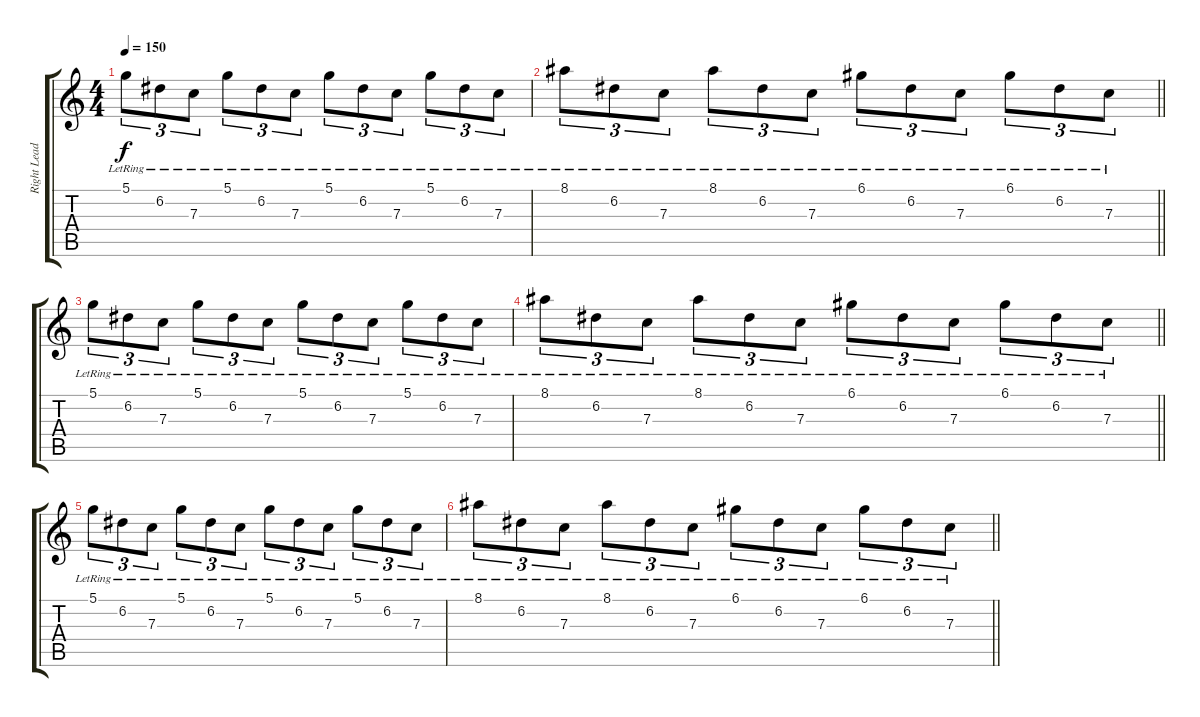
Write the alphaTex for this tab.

\track ("Right Lead" "Right Lead") {instrument distortionguitar}
\staff {score tabs}
\tuning (D4 A3 F3 C3 G2 C2) {hide}
\ts (4 4)
\tempo 150
\clef g2
\ks c
5.1{lr}.8{tu (3 2) dy f} 6.2{lr}.8{tu (3 2)} 7.3{lr}.8{tu (3 2)} 5.1{lr}.8{tu (3 2)} 6.2{lr}.8{tu (3 2)} 7.3{lr}.8{tu (3 2)} 5.1{lr}.8{tu (3 2)} 6.2{lr}.8{tu (3 2)} 7.3{lr}.8{tu (3 2)} 5.1{lr}.8{tu (3 2)} 6.2{lr}.8{tu (3 2)} 7.3{lr}.8{tu (3 2)} |
\barLineRight lightlight
8.1{lr}.8{tu (3 2)} 6.2{lr}.8{tu (3 2)} 7.3{lr}.8{tu (3 2)} 8.1{lr}.8{tu (3 2)} 6.2{lr}.8{tu (3 2)} 7.3{lr}.8{tu (3 2)} 6.1{lr}.8{tu (3 2)} 6.2{lr}.8{tu (3 2)} 7.3{lr}.8{tu (3 2)} 6.1{lr}.8{tu (3 2)} 6.2{lr}.8{tu (3 2)} 7.3{lr}.8{tu (3 2)} |
5.1{lr}.8{tu (3 2)} 6.2{lr}.8{tu (3 2)} 7.3{lr}.8{tu (3 2)} 5.1{lr}.8{tu (3 2)} 6.2{lr}.8{tu (3 2)} 7.3{lr}.8{tu (3 2)} 5.1{lr}.8{tu (3 2)} 6.2{lr}.8{tu (3 2)} 7.3{lr}.8{tu (3 2)} 5.1{lr}.8{tu (3 2)} 6.2{lr}.8{tu (3 2)} 7.3{lr}.8{tu (3 2)} |
\barLineRight lightlight
8.1{lr}.8{tu (3 2)} 6.2{lr}.8{tu (3 2)} 7.3{lr}.8{tu (3 2)} 8.1{lr}.8{tu (3 2)} 6.2{lr}.8{tu (3 2)} 7.3{lr}.8{tu (3 2)} 6.1{lr}.8{tu (3 2)} 6.2{lr}.8{tu (3 2)} 7.3{lr}.8{tu (3 2)} 6.1{lr}.8{tu (3 2)} 6.2{lr}.8{tu (3 2)} 7.3{lr}.8{tu (3 2)} |
5.1{lr}.8{tu (3 2)} 6.2{lr}.8{tu (3 2)} 7.3{lr}.8{tu (3 2)} 5.1{lr}.8{tu (3 2)} 6.2{lr}.8{tu (3 2)} 7.3{lr}.8{tu (3 2)} 5.1{lr}.8{tu (3 2)} 6.2{lr}.8{tu (3 2)} 7.3{lr}.8{tu (3 2)} 5.1{lr}.8{tu (3 2)} 6.2{lr}.8{tu (3 2)} 7.3{lr}.8{tu (3 2)} |
\barLineRight lightlight
8.1{lr}.8{tu (3 2)} 6.2{lr}.8{tu (3 2)} 7.3{lr}.8{tu (3 2)} 8.1{lr}.8{tu (3 2)} 6.2{lr}.8{tu (3 2)} 7.3{lr}.8{tu (3 2)} 6.1{lr}.8{tu (3 2)} 6.2{lr}.8{tu (3 2)} 7.3{lr}.8{tu (3 2)} 6.1{lr}.8{tu (3 2)} 6.2{lr}.8{tu (3 2)} 7.3{lr}.8{tu (3 2)}
